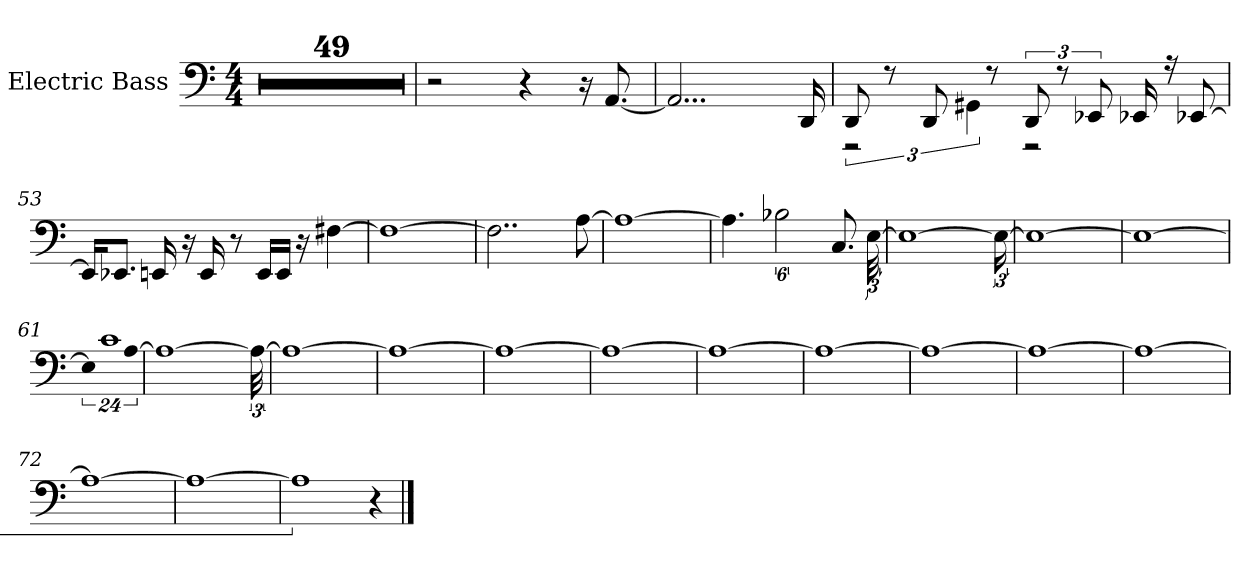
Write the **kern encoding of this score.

**kern
*part1
*staff1
*I"Electric Bass
*I'Elec b
*clefF4
*M4/4
*MM120
=1
1r
=2
1r
=3
1r
=4
1r
=5
1r
=6
1r
=7
1r
=8
1r
=9
1r
=10
1r
=11
1r
=12
1r
=13
1r
=14
1r
=15
1r
=16
1r
=17
1r
=18
1r
=19
1r
=20
1r
=21
1r
=22
1r
=23
1r
=24
1r
=25
1r
=26
1r
=27
1r
=28
1r
=29
1r
=30
1r
=31
1r
=32
1r
=33
1r
=34
1r
=35
1r
=36
1r
=37
1r
=38
1r
=39
1r
=40
1r
=41
1r
=42
1r
=43
1r
=44
1r
=45
1r
=46
1r
=47
1r
=48
1r
=49
1r
=50
2r
4r
16r
[8.AA
=51
2...AA]
16DD
=52
*^
8DD	3r
8r	.
8DD	.
.	6GG#X
8r	.
12DD	2r
12r	.
12EE-X	.
16EE-X	.
16r	.
[8EE-X	.
*v	*v
=53
16EE-/KL]
8.EE-X/J
16EE
16r
16EE
8r
16EE/LL
16EE/JJ
16r
[4F#X
=54
1F#_
=55
2..F#]
[8A
=56
1A_
=57
4.A]
12%5B-X
8.C
[48E
=58
1E_
24E_
=59
1E_
=60
1E_
=61
48%17E]
12c
[16%9A
=62
1A_
48A_
=63
1A_
=64
1A_
=65
1A_
=66
1A_
=67
1A_
=68
1A_
=69
1A_
=70
1A_
=71
1A_
=72
1A_
=73
1A_
=74
48%35A]
48%13r
==
*-
